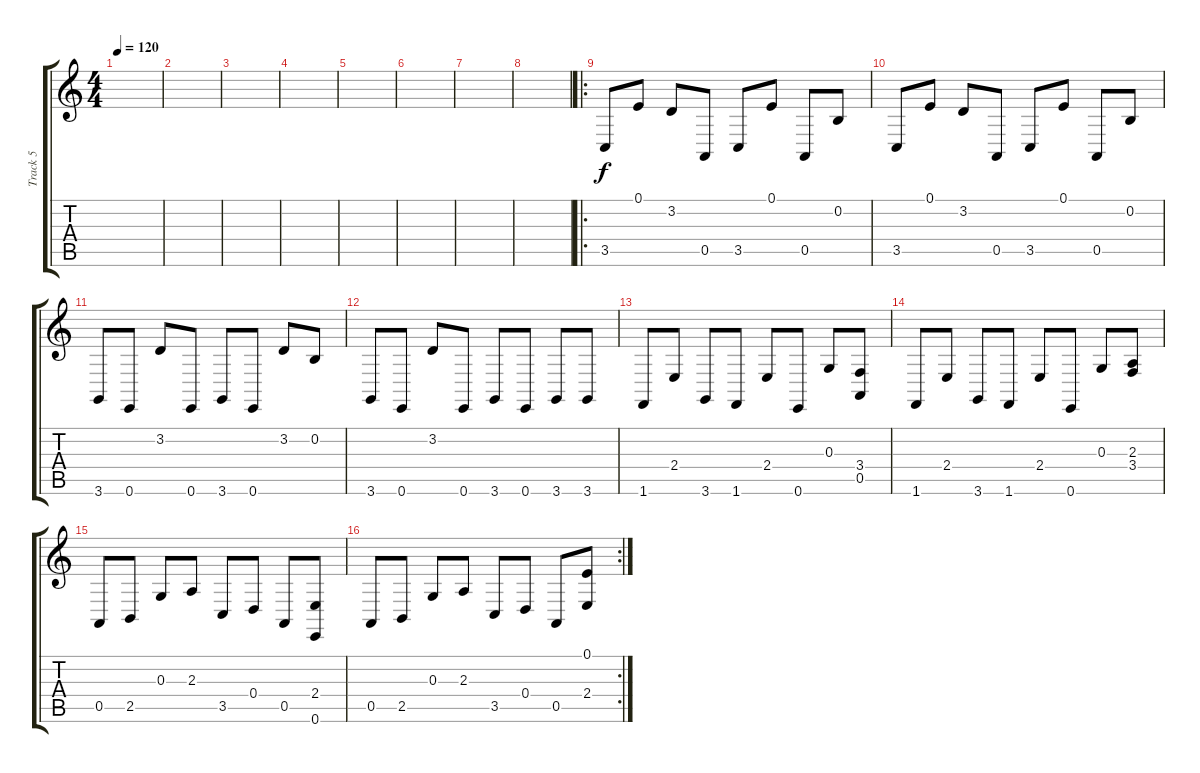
\track ("Track 5" "Track 5") {instrument violin}
\staff {score tabs}
\tuning (E4 B3 G3 D3 A2 E2) {hide}
\ts (4 4)
\tempo 120
\clef g2
\ks c
|
|
|
|
|
|
|
|
\ro
3.5.8 0.1.8 3.2.8 0.5.8 3.5.8 0.1.8 0.5.8 0.2.8 |
3.5.8 0.1.8 3.2.8 0.5.8 3.5.8 0.1.8 0.5.8 0.2.8 |
3.6.8 0.6.8 3.2.8 0.6.8 3.6.8 0.6.8 3.2.8 0.2.8 |
3.6.8 0.6.8 3.2.8 0.6.8 3.6.8 0.6.8 3.6.8 3.6.8 |
1.6.8 2.4.8 3.6.8 1.6.8 2.4.8 0.6.8 0.3.8 (3.4 0.5).8 |
1.6.8 2.4.8 3.6.8 1.6.8 2.4.8 0.6.8 0.3.8 (2.3 3.4).8 |
0.5.8 2.5.8 0.3.8 2.3.8 3.5.8 0.4.8 0.5.8 (2.4 0.6).8 |
\rc 2
0.5.8 2.5.8 0.3.8 2.3.8 3.5.8 0.4.8 0.5.8 (0.1 2.4).8
